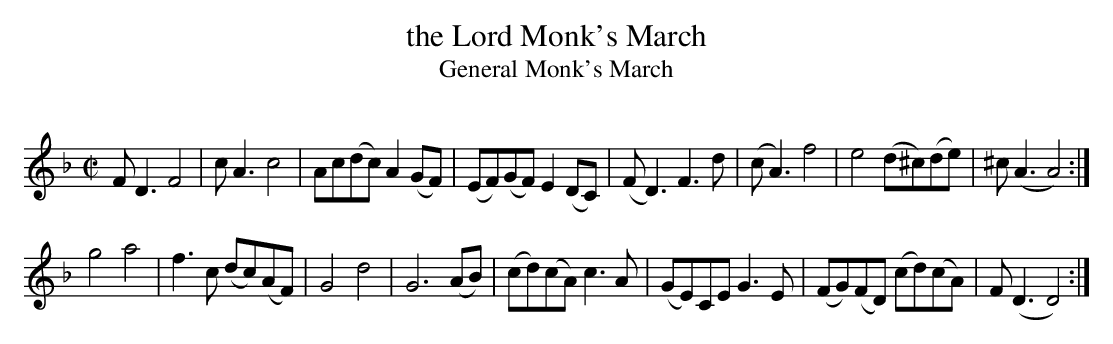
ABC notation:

X:1
T: the Lord Monk's March
T:General Monk's March
Q:120
L:1/8
M:C|
K:Dm
  FD3     F4 | cA3   c4     | Ac(dc)   A2  (GF)|(EF)(GF) E2(DC)|\
 (FD3)    F3d|(cA3)  f4     | e4      (d^c)(de)|^c(A3    A4)  :|
  g4      a4 | f3c  (dc)(AF)| G4       d4      | G6        (AB)|\
 (cd)(cA) c3A|(GE)CE G3E    |(FG)(FD) (cd)(cA) | F(D3    D4)  :|
